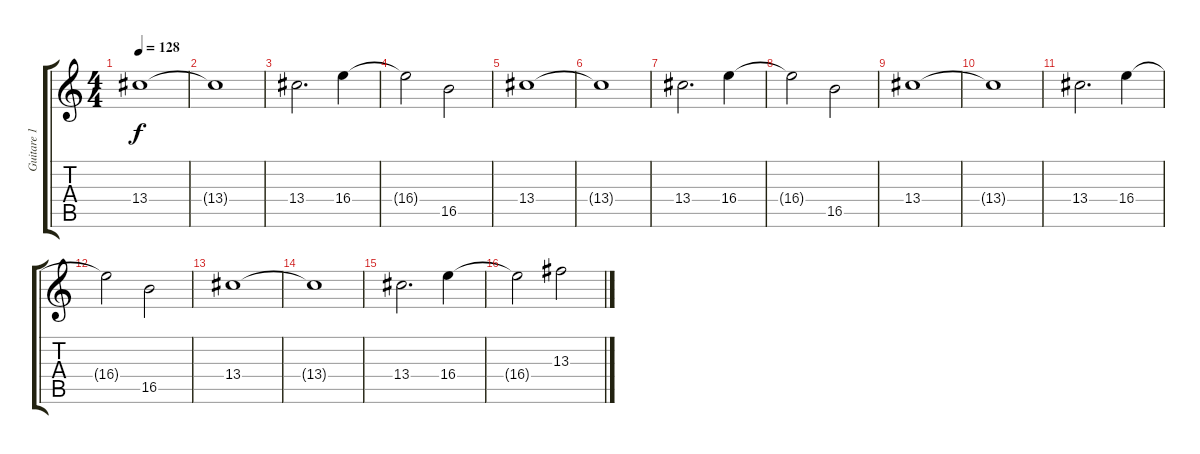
\track ("Guitare 1" "Guitare 1") {instrument electricguitarjazz}
\staff {score tabs}
\tuning (D4 A3 F3 C3 G2 D2) {hide}
\ts (4 4)
\tempo 128
\clef g2
\ks c
13.4.1{dy f} |
13.4{t}.1 |
13.4.2{d} 16.4.4 |
16.4{t}.2 16.5.2 |
13.4.1 |
13.4{t}.1 |
13.4.2{d} 16.4.4 |
16.4{t}.2 16.5.2 |
13.4.1 |
13.4{t}.1 |
13.4.2{d} 16.4.4 |
16.4{t}.2 16.5.2 |
13.4.1 |
13.4{t}.1 |
13.4.2{d} 16.4.4 |
16.4{t}.2 13.3.2
